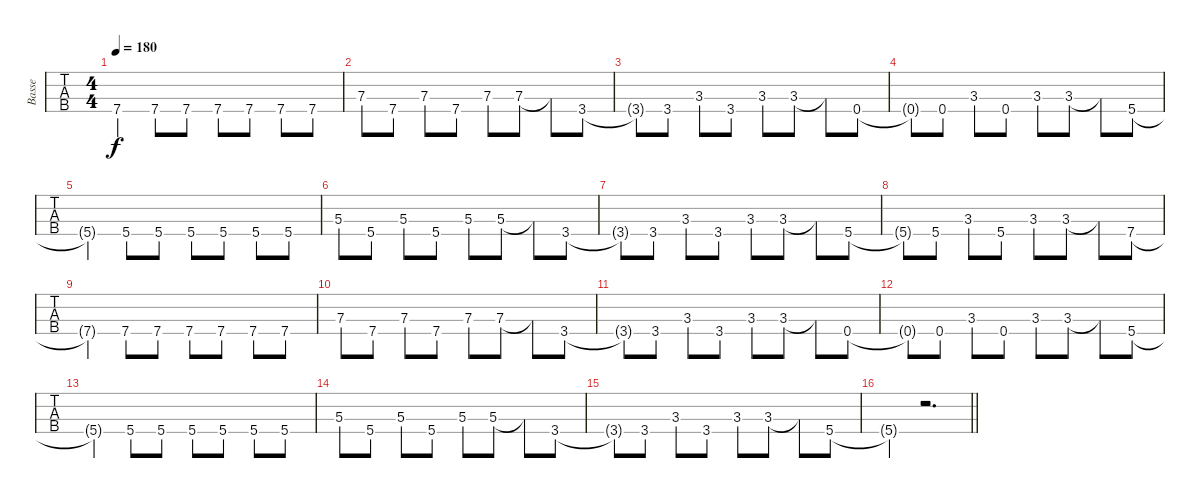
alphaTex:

\track ("Basse" "Basse") {instrument electricbassfinger}
\staff {tabs}
\tuning (F2 C2 G1 C1) {hide}
\ts (4 4)
\tempo 180
\clef f4
\ks c
7.4{t}.4{dy f} 7.4.8 7.4.8 7.4.8 7.4.8 7.4.8 7.4.8 |
7.3.8 7.4.8 7.3.8 7.4.8 7.3.8 7.3.8 7.3{t}.8 3.4.8 |
3.4{t}.8 3.4.8 3.3.8 3.4.8 3.3.8 3.3.8 3.3{t}.8 0.4.8 |
0.4{t}.8 0.4.8 3.3.8 0.4.8 3.3.8 3.3.8 3.3{t}.8 5.4.8 |
5.4{t}.4 5.4.8 5.4.8 5.4.8 5.4.8 5.4.8 5.4.8 |
5.3.8 5.4.8 5.3.8 5.4.8 5.3.8 5.3.8 5.3{t}.8 3.4.8 |
3.4{t}.8 3.4.8 3.3.8 3.4.8 3.3.8 3.3.8 3.3{t}.8 5.4.8 |
5.4{t}.8 5.4.8 3.3.8 5.4.8 3.3.8 3.3.8 3.3{t}.8 7.4.8 |
7.4{t}.4 7.4.8 7.4.8 7.4.8 7.4.8 7.4.8 7.4.8 |
7.3.8 7.4.8 7.3.8 7.4.8 7.3.8 7.3.8 7.3{t}.8 3.4.8 |
3.4{t}.8 3.4.8 3.3.8 3.4.8 3.3.8 3.3.8 3.3{t}.8 0.4.8 |
0.4{t}.8 0.4.8 3.3.8 0.4.8 3.3.8 3.3.8 3.3{t}.8 5.4.8 |
5.4{t}.4 5.4.8 5.4.8 5.4.8 5.4.8 5.4.8 5.4.8 |
5.3.8 5.4.8 5.3.8 5.4.8 5.3.8 5.3.8 5.3{t}.8 3.4.8 |
3.4{t}.8 3.4.8 3.3.8 3.4.8 3.3.8 3.3.8 3.3{t}.8 5.4.8 |
\barLineRight lightlight
5.4{t}.4 r.2{d}
